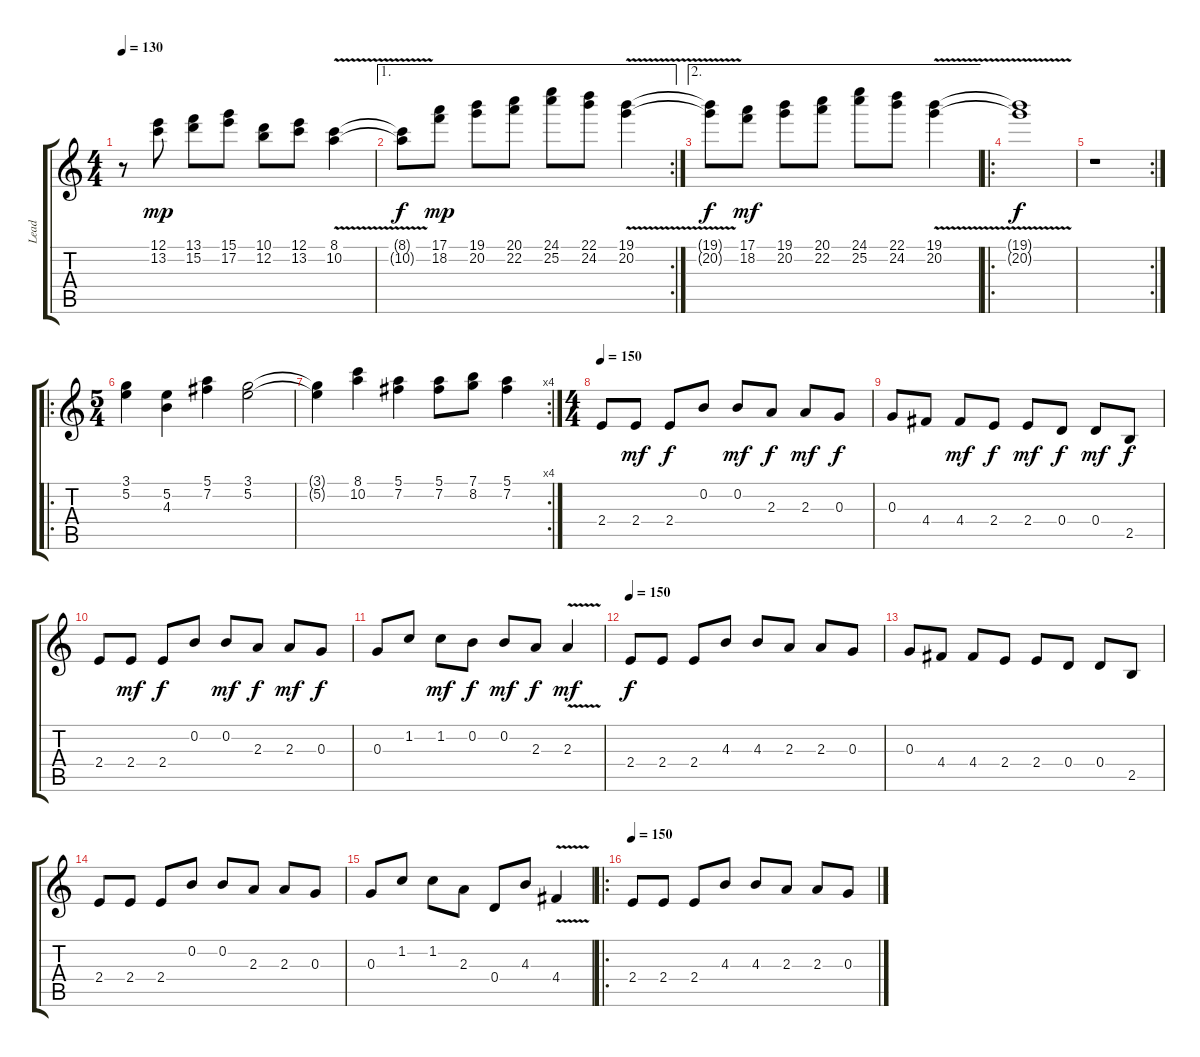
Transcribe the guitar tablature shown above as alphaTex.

\track ("Lead" "Lead") {instrument distortionguitar}
\staff {score tabs}
\tuning (E4 B3 G3 D3 A2 E2) {hide}
\ts (4 4)
\tempo 130
\clef g2
\ks c
r.8{dy mp} (12.1 13.2).8 (13.1 15.2).8 (15.1 17.2).8 (10.1 12.2).8 (12.1 13.2).8 (8.1{v} 10.2{v}).4 |
\ae 1
\rc 2
(8.1{t} 10.2{t}).8{dy f} (17.1 18.2).8{dy mp} (19.1 20.2).8 (20.1 22.2).8 (24.1 25.2).8 (22.1 24.2).8 (19.1{v} 20.2{v}).4 |
\ae 2
(19.1{t} 20.2{t}).8{dy f} (17.1 18.2).8{dy mf} (19.1 20.2).8 (20.1 22.2).8 (24.1 25.2).8 (22.1 24.2).8 (19.1{v} 20.2{v}).4 |
\ro
(19.1{t} 20.2{t}).1{dy f volume 0} |
\rc 2
r.1 |
\ro
\ts (5 4)
(3.1 5.2).4{volume 16 instrument overdrivenguitar} (5.2 4.3).4 (5.1 7.2).4 (3.1 5.2).2 |
\rc 4
(3.1{t} 5.2{t}).4 (8.1 10.2).4 (5.1 7.2).4 (5.1 7.2).8 (7.1 8.2).8 (5.1 7.2).4 |
\ts (4 4)
\tempo 150
2.4.8 2.4.8{dy mf} 2.4.8{dy f} 0.2.8 0.2.8{dy mf} 2.3.8{dy f} 2.3.8{dy mf} 0.3.8{dy f} |
0.3.8 4.4.8 4.4.8{dy mf} 2.4.8{dy f} 2.4.8{dy mf} 0.4.8{dy f} 0.4.8{dy mf} 2.5.8{dy f} |
2.4.8 2.4.8{dy mf} 2.4.8{dy f} 0.2.8 0.2.8{dy mf} 2.3.8{dy f} 2.3.8{dy mf} 0.3.8{dy f} |
0.3.8 1.2.8 1.2.8{dy mf} 0.2.8{dy f} 0.2.8{dy mf} 2.3.8{dy f} 2.3{v}.4{dy mf} |
\tempo 150
2.4.8{dy f} 2.4.8 2.4.8 4.3.8 4.3.8 2.3.8 2.3.8 0.3.8 |
0.3.8 4.4.8 4.4.8 2.4.8 2.4.8 0.4.8 0.4.8 2.5.8 |
2.4.8 2.4.8 2.4.8 0.2.8 0.2.8 2.3.8 2.3.8 0.3.8 |
0.3.8 1.2.8 1.2.8 2.3.8 0.4.8 4.3.8 4.4{v}.4 |
\ro
\tempo 150
2.4.8 2.4.8 2.4.8 4.3.8 4.3.8 2.3.8 2.3.8 0.3.8
